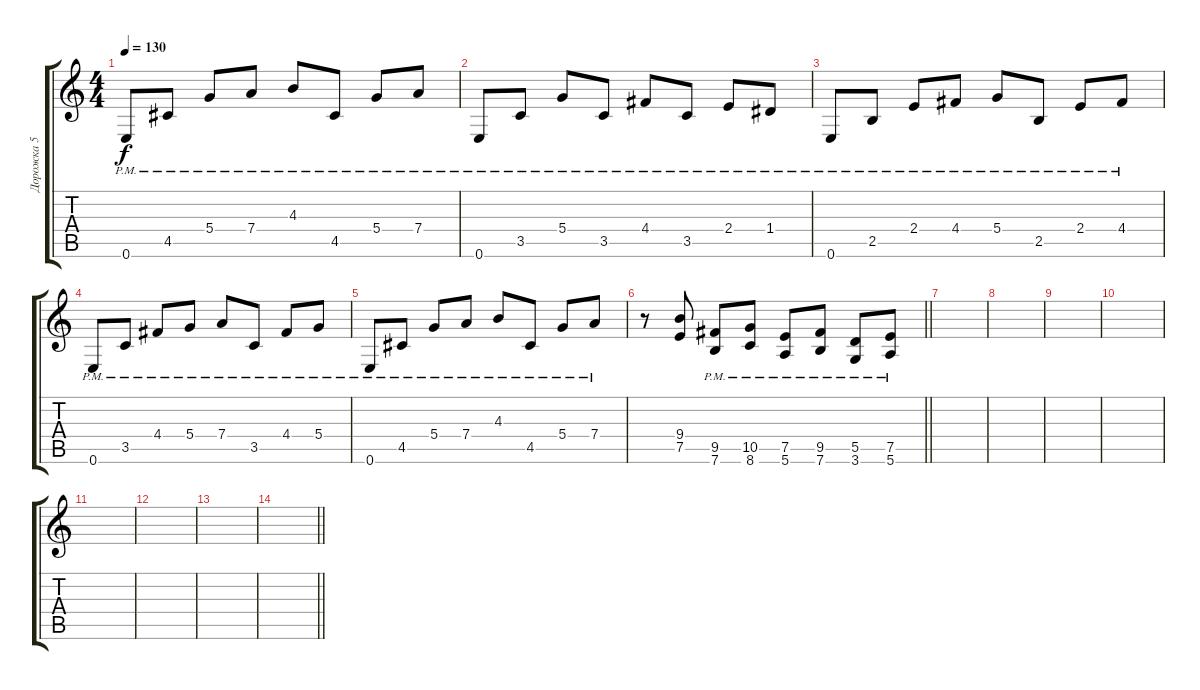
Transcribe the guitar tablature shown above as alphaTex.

\track ("Дорожка 5" "Дорожка 5") {instrument distortionguitar}
\staff {score tabs}
\tuning (E4 B3 G3 D3 A2 E2) {hide}
\ts (4 4)
\tempo 130
\clef g2
\ks c
0.6{pm}.8{dy f} 4.5{pm}.8 5.4{pm}.8 7.4{pm}.8 4.3{pm}.8 4.5{pm}.8 5.4{pm}.8 7.4{pm}.8 |
0.6{pm}.8 3.5{pm}.8 5.4{pm}.8 3.5{pm}.8 4.4{pm}.8 3.5{pm}.8 2.4{pm}.8 1.4{pm}.8 |
0.6{pm}.8 2.5{pm}.8 2.4{pm}.8 4.4{pm}.8 5.4{pm}.8 2.5{pm}.8 2.4{pm}.8 4.4{pm}.8 |
0.6{pm}.8 3.5{pm}.8 4.4{pm}.8 5.4{pm}.8 7.4{pm}.8 3.5{pm}.8 4.4{pm}.8 5.4{pm}.8 |
0.6{pm}.8 4.5{pm}.8 5.4{pm}.8 7.4{pm}.8 4.3{pm}.8 4.5{pm}.8 5.4{pm}.8 7.4{pm}.8 |
\barLineRight lightlight
r.8 (9.4 7.5).8{instrument distortionguitar} (9.5{pm} 7.6{pm}).8 (10.5{pm} 8.6{pm}).8 (7.5{pm} 5.6{pm}).8 (9.5{pm} 7.6{pm}).8 (5.5{pm} 3.6{pm}).8 (7.5{pm} 5.6{pm}).8 |
|
|
|
|
|
|
|
\barLineRight lightlight
